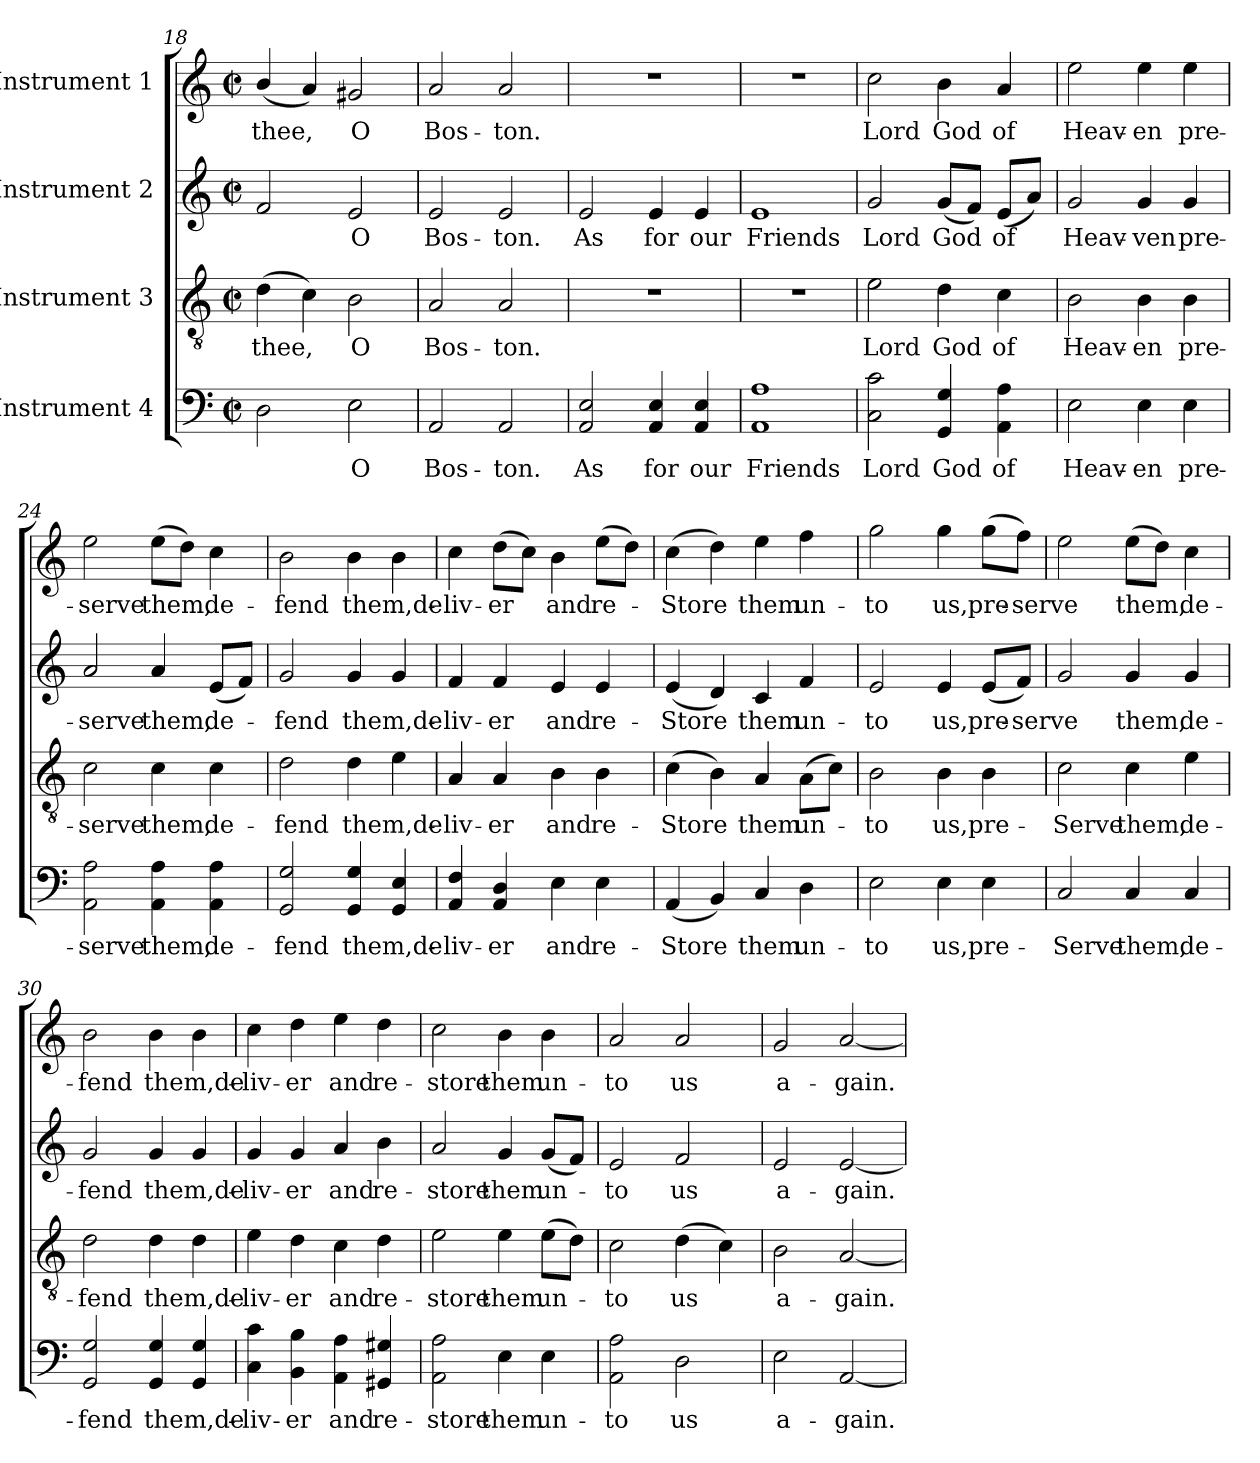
**kern	**text	**kern	**text	**kern	**text	**kern	**text
*part4	*part4	*part3	*part3	*part2	*part2	*part1	*part1
*staff4	*staff4	*staff3	*staff3	*staff2	*staff2	*staff1	*staff1
*I"Instrument 4	*	*I"Instrument 3	*	*I"Instrument 2	*	*I"Instrument 1	*
*clefF4	*	*clefGv2	*	*clefG2	*	*clefG2	*
*M2/2	*	*M2/2	*	*M2/2	*	*M2/2	*
*met(c|)	*	*met(c|)	*	*met(c|)	*	*met(c|)	*
=18	=18	=18	=18	=18	=18	=18	=18
!	!	!	!LO:LY:b	!	!	!	!LO:LY:b
2D\	.	(>4d\	thee,	2f/	.	(<4b/	thee,
.	.	4c\)	.	.	.	4a/)	.
!	!LO:LY:b:cj	!	!LO:LY:b:cj	!	!LO:LY:b:cj	!	!LO:LY:b:cj
2E\	O	2B\	O	2e/	O	2g#X/	O
!!LO:LB:g=z
=19	=19	=19	=19	=19	=19	=19	=19
!	!LO:LY:b:cj	!	!LO:LY:b:cj	!	!LO:LY:b:cj	!	!LO:LY:b:cj
2AA/	Bos-	2A/	Bos-	2e/	Bos-	2a/	Bos-
!	!LO:LY:b:cj	!	!LO:LY:b:cj	!	!LO:LY:b:cj	!	!LO:LY:b:cj
2AA/	-ton.	2A/	-ton.	2e/	-ton.	2a/	-ton.
=20	=20	=20	=20	=20	=20	=20	=20
!	!LO:LY:b:cj	!	!	!	!LO:LY:b:cj	!	!
2E/ 2AA/	As	1r	.	2e/	As	1r	.
!	!LO:LY:b:cj	!	!	!	!LO:LY:b:cj	!	!
4E/ 4AA/	for	.	.	4e/	for	.	.
!	!LO:LY:b:cj	!	!	!	!LO:LY:b:cj	!	!
4E/ 4AA/	our	.	.	4e/	our	.	.
=21	=21	=21	=21	=21	=21	=21	=21
!	!LO:LY:b:cj	!	!	!	!LO:LY:b:cj	!	!
1A 1AA	Friends	1r	.	1e	Friends	1r	.
=22	=22	=22	=22	=22	=22	=22	=22
!	!LO:LY:b:cj	!	!LO:LY:b:cj	!	!LO:LY:b:cj	!	!LO:LY:b:cj
2c\ 2C\	Lord	2e\	Lord	2g/	Lord	2cc\	Lord
!	!LO:LY:b:cj	!	!LO:LY:b:cj	!	!LO:LY:b	!	!LO:LY:b:cj
4G/ 4GG/	God	4d\	God	(<8g/L	God	4b\	God
.	.	.	.	8f/J)	.	.	.
!	!LO:LY:b:cj	!	!LO:LY:b:cj	!	!LO:LY:b:cj	!	!LO:LY:b:cj
4A\ 4AA\	of	4c\	of	(<8e/L	of	4a/	of
.	.	.	.	8a/J)	.	.	.
=23	=23	=23	=23	=23	=23	=23	=23
!	!LO:LY:b:cj	!	!LO:LY:b:cj	!	!LO:LY:b:cj	!	!LO:LY:b:cj
2E\	Heav-	2B\	Heav-	2g/	Heav-	2ee\	Heav-
!	!LO:LY:b:cj	!	!LO:LY:b:cj	!	!LO:LY:b:cj	!	!LO:LY:b:cj
4E\	-en	4B\	-en	4g/	-ven	4ee\	-en
!	!LO:LY:b	!	!LO:LY:b	!	!LO:LY:b	!	!LO:LY:b
4E\	pre-	4B\	pre-	4g/	pre-	4ee\	pre-
=24	=24	=24	=24	=24	=24	=24	=24
!	!LO:LY:b:cj	!	!LO:LY:b:cj	!	!LO:LY:b:cj	!	!LO:LY:b:cj
2A\ 2AA\	-serve	2c\	-serve	2a/	-serve	2ee\	-serve
!	!LO:LY:b:cj	!	!LO:LY:b:cj	!	!LO:LY:b:cj	!	!LO:LY:b
4A\ 4AA\	them,	4c\	them,	4a/	them,	(>8ee\L	them,
.	.	.	.	.	.	8dd\J)	.
!	!LO:LY:b:cj	!	!LO:LY:b:cj	!	!LO:LY:b:cj	!	!LO:LY:b:cj
4A\ 4AA\	de-	4c\	de-	(<8e/L	de-	4cc\	de-
.	.	.	.	8f/J)	.	.	.
=25	=25	=25	=25	=25	=25	=25	=25
!	!LO:LY:b:cj	!	!LO:LY:b:cj	!	!LO:LY:b:cj	!	!LO:LY:b:cj
2G/ 2GG/	-fend	2d\	-fend	2g/	-fend	2b\	-fend
!	!LO:LY:b:cj	!	!LO:LY:b:cj	!	!LO:LY:b:cj	!	!LO:LY:b:cj
4G/ 4GG/	them,de-	4d\	them,de-	4g/	them,de-	4b\	them,de-
4E/ 4GG/	.	4e\	.	4g/	.	4b\	.
=26	=26	=26	=26	=26	=26	=26	=26
!	!LO:LY:b:cj	!	!LO:LY:b:cj	!	!LO:LY:b:cj	!	!LO:LY:b:cj
4F/ 4AA/	-liv-	4A/	-liv-	4f/	-liv-	4cc\	-liv-
!	!LO:LY:b:cj	!	!LO:LY:b:cj	!	!LO:LY:b:cj	!	!LO:LY:b:cj
4D/ 4AA/	-er	4A/	-er	4f/	-er	(>8dd\L	-er
.	.	.	.	.	.	8cc\J)	.
!	!LO:LY:b:cj	!	!LO:LY:b:cj	!	!LO:LY:b:cj	!	!LO:LY:b:cj
4E\	and	4B\	and	4e/	and	4b\	and
!	!LO:LY:b:cj	!	!LO:LY:b:cj	!	!LO:LY:b:cj	!	!LO:LY:b:cj
4E\	re-	4B\	re-	4e/	re-	(>8ee\L	re-
.	.	.	.	.	.	8dd\J)	.
!!LO:PB:g=z
=27	=27	=27	=27	=27	=27	=27	=27
!	!LO:LY:b	!	!LO:LY:b	!	!LO:LY:b	!	!LO:LY:b
(<4AA/	-Store	(>4c\	-Store	(<4e/	-Store	(>4cc\	-Store
4BB/)	.	4B\)	.	4d/)	.	4dd\)	.
!	!LO:LY:b:cj	!	!LO:LY:b:cj	!	!LO:LY:b:cj	!	!LO:LY:b:cj
4C/	them	4A/	them	4c/	them	4ee\	them
!	!LO:LY:b:cj	!	!LO:LY:b:cj	!	!LO:LY:b:cj	!	!LO:LY:b:cj
4D\	un-	(>8A\L	un-	4f/	un-	4ff\	un-
.	.	8c\J)	.	.	.	.	.
=28	=28	=28	=28	=28	=28	=28	=28
!	!LO:LY:b:cj	!	!LO:LY:b:cj	!	!LO:LY:b:cj	!	!LO:LY:b:cj
2E\	-to	2B\	-to	2e/	-to	2gg\	-to
!	!LO:LY:b	!	!LO:LY:b	!	!LO:LY:b:cj	!	!LO:LY:b:cj
4E\	us,pre-	4B\	us,pre-	4e/	us,	4gg\	us,
!	!	!	!	!	!LO:LY:b	!	!LO:LY:b
4E\	.	4B\	.	(<8e/L	pre-	(>8gg\L	pre-
!	!	!	!	!	!LO:LY:b:cj	!	!LO:LY:b:cj
.	.	.	.	8f/J)	-serve	8ff\J)	-serve
=29	=29	=29	=29	=29	=29	=29	=29
!	!LO:LY:b:cj	!	!LO:LY:b:cj	!	!	!	!
2C/	-Serve	2c\	-Serve	2g/	.	2ee\	.
!	!LO:LY:b:cj	!	!LO:LY:b:cj	!	!LO:LY:b:cj	!	!LO:LY:b
4C/	them,	4c\	them,	4g/	them,	(>8ee\L	them,
.	.	.	.	.	.	8dd\J)	.
!	!LO:LY:b:cj	!	!LO:LY:b:cj	!	!LO:LY:b:cj	!	!LO:LY:b:cj
4C/	de-	4e\	de-	4g/	de-	4cc\	de-
=30	=30	=30	=30	=30	=30	=30	=30
!	!LO:LY:b:rj	!	!LO:LY:b:rj	!	!LO:LY:b:rj	!	!LO:LY:b:rj
2G/ 2GG/	-fend	2d\	-fend	2g/	-fend	2b\	-fend
!	!LO:LY:b:cj	!	!LO:LY:b:cj	!	!LO:LY:b:cj	!	!LO:LY:b:cj
4G/ 4GG/	them,de-	4d\	them,de-	4g/	them,de-	4b\	them,de-
4G/ 4GG/	.	4d\	.	4g/	.	4b\	.
=31	=31	=31	=31	=31	=31	=31	=31
!	!LO:LY:b	!	!LO:LY:b	!	!LO:LY:b	!	!LO:LY:b
4c\ 4C\	-liv-	4e\	-liv-	4g/	-liv-	4cc\	-liv-
!	!LO:LY:b:rj	!	!LO:LY:b:rj	!	!LO:LY:b:rj	!	!LO:LY:b:rj
4B\ 4BB\	-er	4d\	-er	4g/	-er	4dd\	-er
!	!LO:LY:b:cj	!	!LO:LY:b:cj	!	!LO:LY:b:cj	!	!LO:LY:b:cj
4A\ 4AA\	and	4c\	and	4a/	and	4ee\	and
!	!LO:LY:b:cj	!	!LO:LY:b:cj	!	!LO:LY:b:cj	!	!LO:LY:b:cj
4G#X/ 4GG#X/	re-	4d\	re-	4b\	re-	4dd\	re-
=32	=32	=32	=32	=32	=32	=32	=32
!	!LO:LY:b:rj	!	!LO:LY:b:rj	!	!LO:LY:b:rj	!	!LO:LY:b:rj
2A\ 2AA\	-store	2e\	-store	2a/	-store	2cc\	-store
!	!LO:LY:b:cj	!	!LO:LY:b:cj	!	!LO:LY:b:cj	!	!LO:LY:b:cj
4E\	them	4e\	them	4g/	them	4b\	them
!	!LO:LY:b:cj	!	!LO:LY:b:cj	!	!LO:LY:b:cj	!	!LO:LY:b:cj
4E\	un-	(>8e\L	un-	(<8g/L	un-	4b\	un-
.	.	8d\J)	.	8f/J)	.	.	.
=33	=33	=33	=33	=33	=33	=33	=33
!	!LO:LY:b:cj	!	!LO:LY:b:cj	!	!LO:LY:b:cj	!	!LO:LY:b:cj
2A\ 2AA\	-to	2c\	-to	2e/	-to	2a/	-to
!	!LO:LY:b:cj	!	!LO:LY:b:cj	!	!LO:LY:b:cj	!	!LO:LY:b:cj
2D\	us	(>4d\	us	2f/	us	2a/	us
.	.	4c\)	.	.	.	.	.
=34	=34	=34	=34	=34	=34	=34	=34
!	!LO:LY:b:cj	!	!LO:LY:b:cj	!	!LO:LY:b:cj	!	!LO:LY:b:cj
2E\	a-	2B\	a-	2e/	a-	2g/	a-
!	!LO:LY:b	!	!LO:LY:b	!	!LO:LY:b	!	!LO:LY:b
[<2AA/	-gain.	[<2A/	-gain.	[<2e/	-gain.	[<2a/	-gain.
=	=	=	=	=	=	=	=
*-	*-	*-	*-	*-	*-	*-	*-
